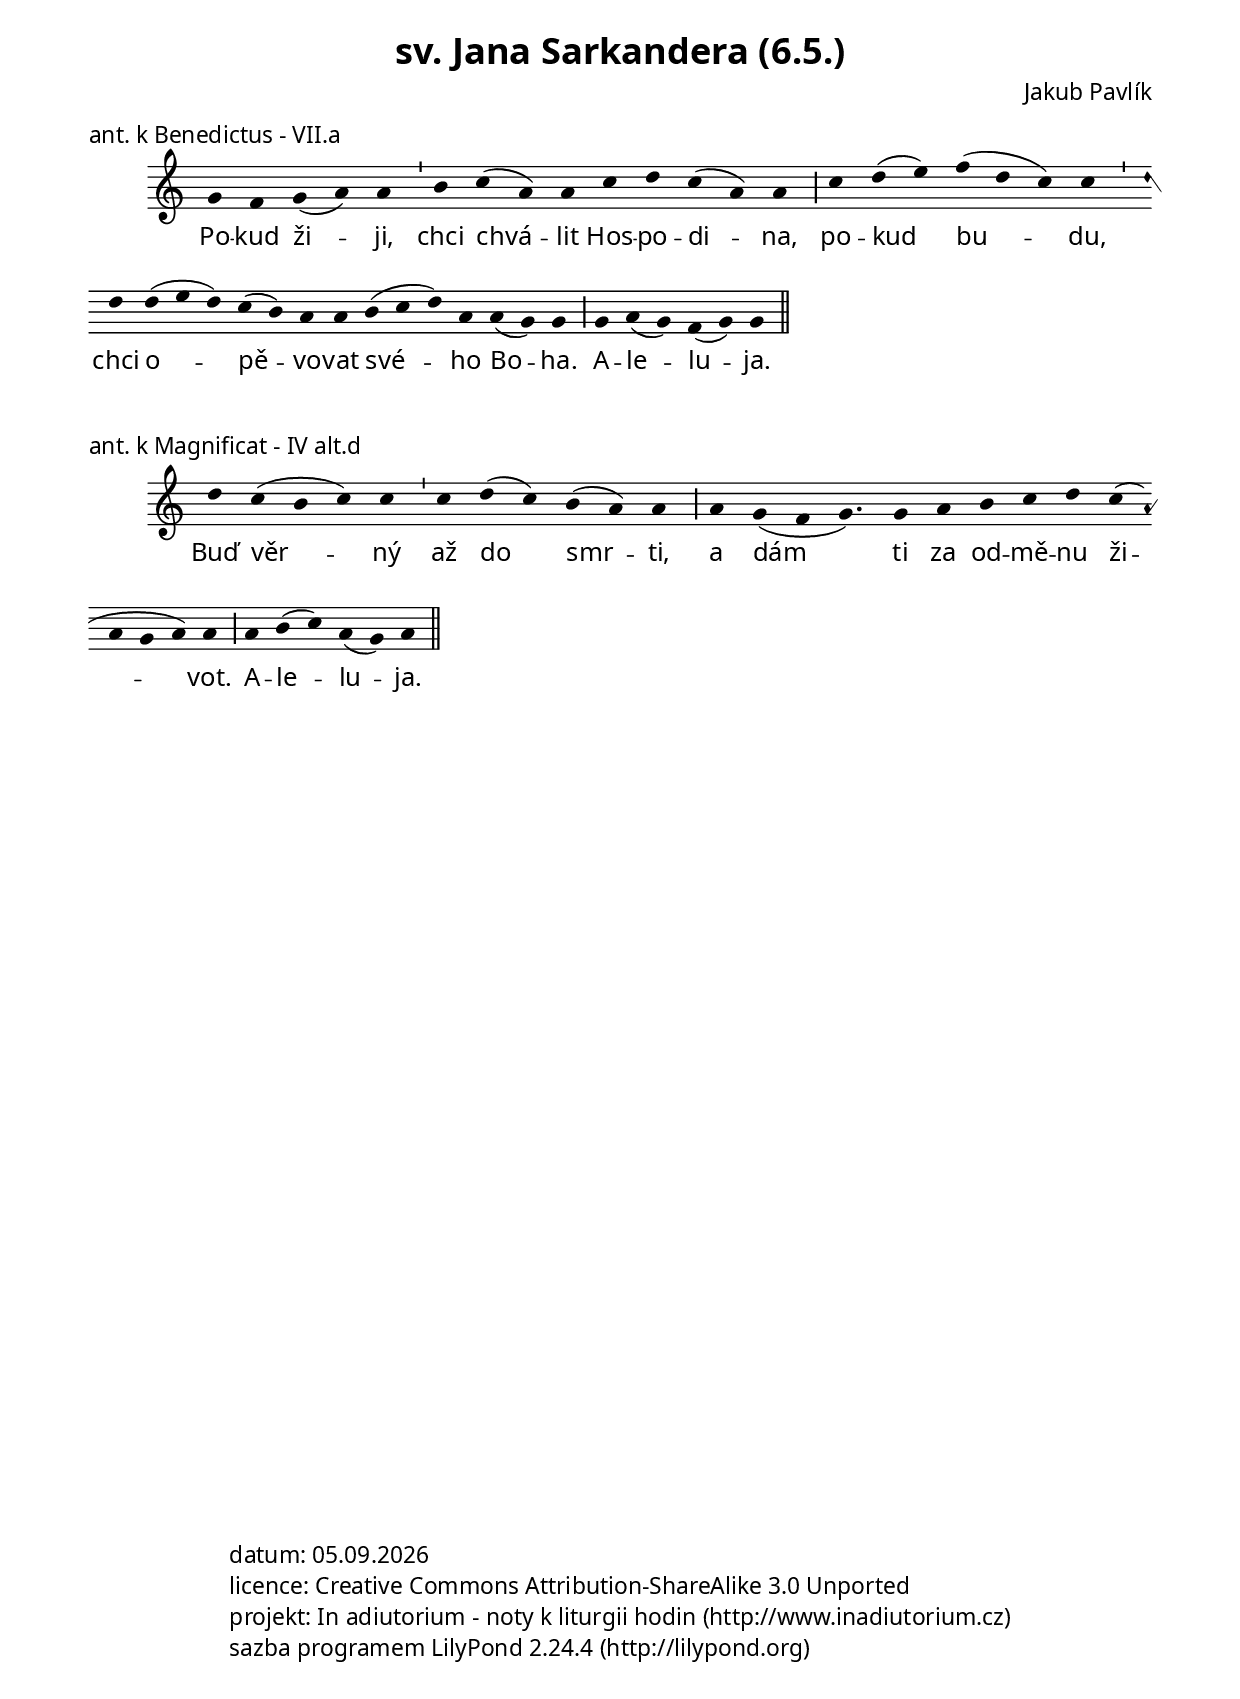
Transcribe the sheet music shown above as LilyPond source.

\version "2.15.37"

\header {
  title = "sv. Jana Sarkandera (6.5.)"
  composer = "Jakub Pavlík"
}

\include "../spolecne.ly"

\score {
  \relative c'' {
    \choralniRezim
    g f g( a) a \barMin
    b c( a) a c d c( a) a \barMaior
    c d( e) f( d c) c \barMin d d( e d) c( b) a a b( c d) a a( g) g \barMaior
    g a( g) f( g) g \barFinalis
  }
  \addlyrics {
    Po -- kud ži -- ji, 
      chci chvá -- lit Hos -- po -- di -- na,
    po -- kud bu -- du, 
      chci o -- pě -- vo -- vat své -- ho Bo -- ha.
    A -- le -- lu -- ja.
  }
  \header {
    quid = "ant. k Benedictus"
    modus = "VII"
    differentia = "a" 
    psalmus = ""
    id = ""
    piece = \markup {\sestavTitulekBezZalmu}
  }
}

\score {
  \relative c'' {
    \choralniRezim
    d4 c( b c) c \barMin c d( c) b( a) a \barMaior
    a g( f g4.) g4 a b c d c( a g a) a \barMaior
    a b( c) a( g) a \barFinalis
  }
  \addlyrics {
    Buď věr -- ný až do smr -- ti,
    a dám ti za od -- mě -- nu ži -- vot.
    A -- le -- lu -- ja.
  }
  \header {
    quid = "ant. k Magnificat"
    modus = "IV alt"
    differentia = "d" 
    psalmus = ""
    id = ""
    piece = \markup {\sestavTitulekBezZalmu}
  }
}

